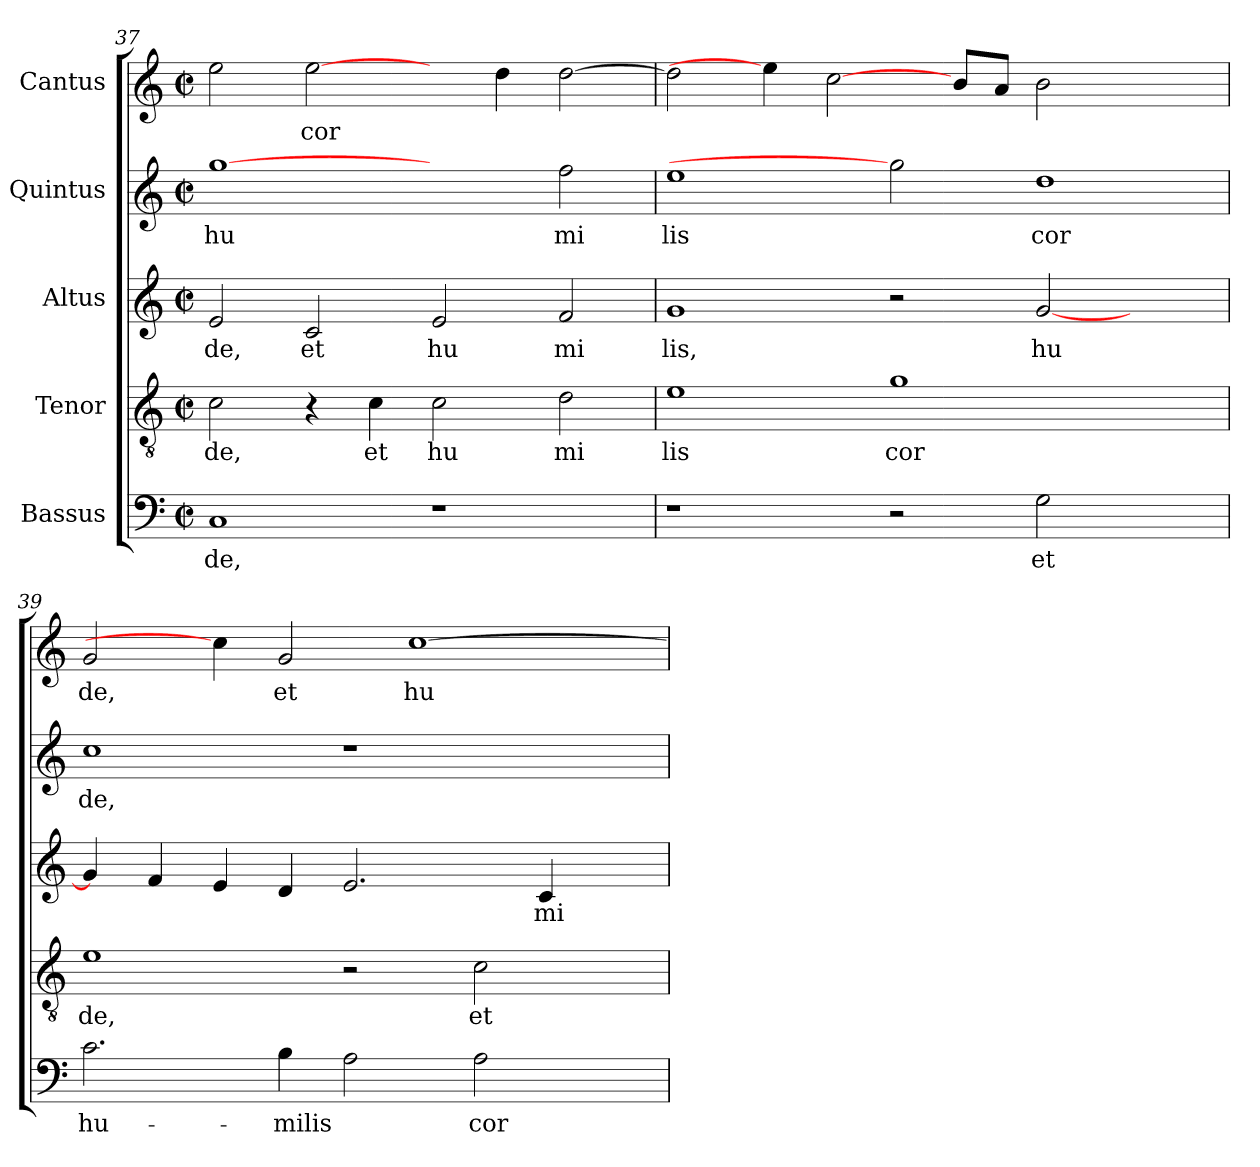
**kern	**text	**kern	**text	**kern	**text	**kern	**text	**kern	**text
*part5	*part5	*part4	*part4	*part3	*part3	*part2	*part2	*part1	*part1
*staff5	*staff5	*staff4	*staff4	*staff3	*staff3	*staff2	*staff2	*staff1	*staff1
*I"Bassus	*	*I"Tenor	*	*I"Altus	*	*I"Quintus	*	*I"Cantus	*
*clefF4	*	*clefGv2	*	*clefG2	*	*clefG2	*	*clefG2	*
*M2/2	*	*M2/2	*	*M2/2	*	*M2/2	*	*M2/2	*
*met(c|)	*	*met(c|)	*	*met(c|)	*	*met(c|)	*	*met(c|)	*
=37	=37	=37	=37	=37	=37	=37	=37	=37	=37
!	!LO:LY:b:cj	!	!LO:LY:b:cj	!	!LO:LY:b:cj	!	!LO:LY:b:cj	!	!
1C	-de,	2c\	de,	2e/	de,	[1gg	hu	2ee\	.
!	!	!	!	!	!LO:LY:b:cj	!	!	!	!LO:LY:b
.	.	4r	.	2c/	et	.	.	[2ee\	cor
!	!	!	!LO:LY:b:cj	!	!	!	!	!	!
.	.	4c\	et	.	.	.	.	.	.
!	!	!	!LO:LY:b:cj	!	!LO:LY:b:cj	!	!	!	!
1r	.	2c\	hu	2e/	hu	2ryy	.	4ryy	.
.	.	.	.	.	.	.	.	4dd\	.
!	!	!	!LO:LY:b:cj	!	!LO:LY:b:cj	!	!LO:LY:b:cj	!	!
.	.	2d\	mi	2f/	mi	2ff\	mi	[>2dd\	.
=38	=38	=38	=38	=38	=38	=38	=38	=38	=38
!	!	!	!LO:LY:b:cj	!	!LO:LY:b:cj	!	!LO:LY:b:cj	!	!
1r	.	1e	lis	1g	lis,	1ee	lis	2dd\]	.
.	.	.	.	.	.	.	.	4ee\]	.
.	.	.	.	.	.	.	.	[2cc\	.
!	!	!	!LO:LY:b:cj	!	!	!	!	!	!
2r	.	1g	cor	2r	.	2gg]	.	.	.
.	.	.	.	.	.	.	.	8b/L	.
.	.	.	.	.	.	.	.	8a/J	.
!	!LO:LY:b:cj	!	!	!	!LO:LY:b	!	!LO:LY:b:cj	!	!
2G\	et	.	.	[<2g/	hu	1dd	cor	2b\	.
2ryy	.	2ryy	.	2ryy	.	.	.	2ryy	.
=39	=39	=39	=39	=39	=39	=39	=39	=39	=39
!	!LO:LY:b:cj	!	!LO:LY:b:cj	!	!	!	!LO:LY:b:cj	!	!LO:LY:b:cj
2.c\	hu-	1e	de,	4g/]	.	1cc	de,	2g/	de,
.	.	.	.	4f/	.	.	.	.	.
.	.	.	.	4e/	.	.	.	4cc\]	.
!	!LO:LY:b:cj	!	!	!	!	!	!	!	!LO:LY:b:cj
4B\	-milis	.	.	4d/	.	.	.	2g/	et
2A\	.	2r	.	2.e/	.	1r	.	.	.
!	!	!	!	!	!	!	!	!	!LO:LY:b:cj
.	.	.	.	.	.	.	.	[>1cc	hu
!	!LO:LY:b:cj	!	!LO:LY:b:cj	!	!	!	!	!	!
2A\	cor-	2c\	et	.	.	.	.	.	.
!	!	!	!	!	!LO:LY:b:cj	!	!	!	!
.	.	.	.	4c/	mi	.	.	.	.
4ryy	.	4ryy	.	4ryy	.	4ryy	.	.	.
=	=	=	=	=	=	=	=	=	=
*-	*-	*-	*-	*-	*-	*-	*-	*-	*-
